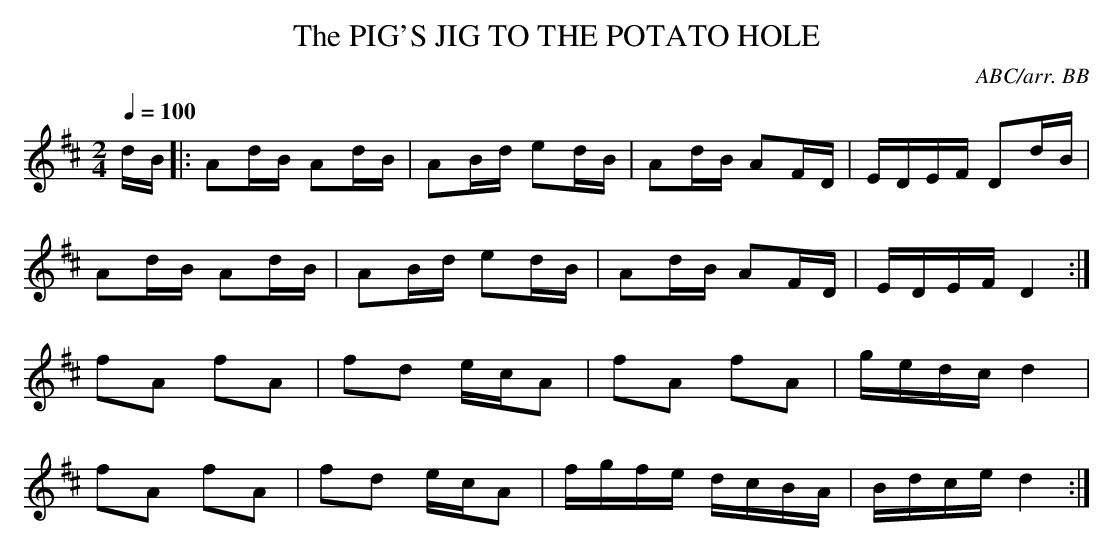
X:1
T:PIG'S JIG TO THE POTATO HOLE, The
C:ABC/arr. BB
Potato Polka"!
Q:1/4=100
L:1/8
M:2/4
K:D
d/B/|:Ad/B/ Ad/B/|AB/d/ ed/B/|Ad/B/ AF/D/|E/D/E/F/ Dd/B/|
Ad/B/ Ad/B/|AB/d/ ed/B/|Ad/B/ AF/D/|E/D/E/F/ D2 :|
fA fA|fd e/c/A|fA fA|g/e/d/c/ d2|
fA fA|fd e/c/A|f/g/f/e/ d/c/B/A/|B/d/c/e/ d2 :|
